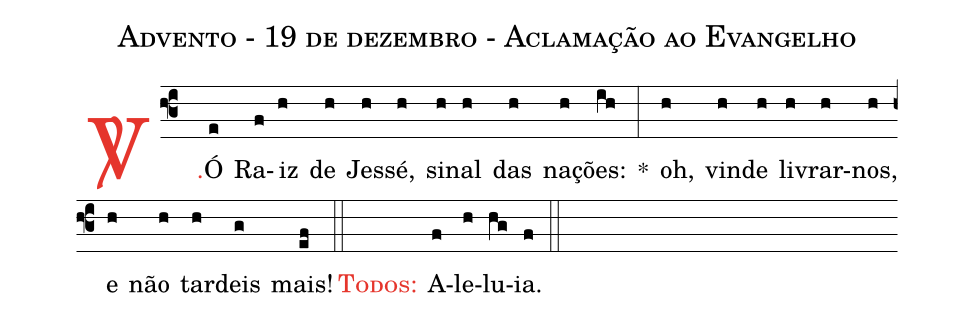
name: Advento - 19 de dezembro - Aclamação ao Evangelho;
%%
(f3)

<c><sp>V/</sp>.</c>() Ó(e) Ra(f)iz(h) de(h) Jes(h)sé,(h) si(h)nal(h) das(h) na(h)ções:(ih) *(:) oh,(h) vin(h)de(h) li(h)vrar-(h)nos,(h) e(h) não(h) tar(h)deis(g) mais!(ef)

(::)

<c><sc>Todos</sc>:</c>() A(f)le(h)lu(hg)ia.(f)

(::)
